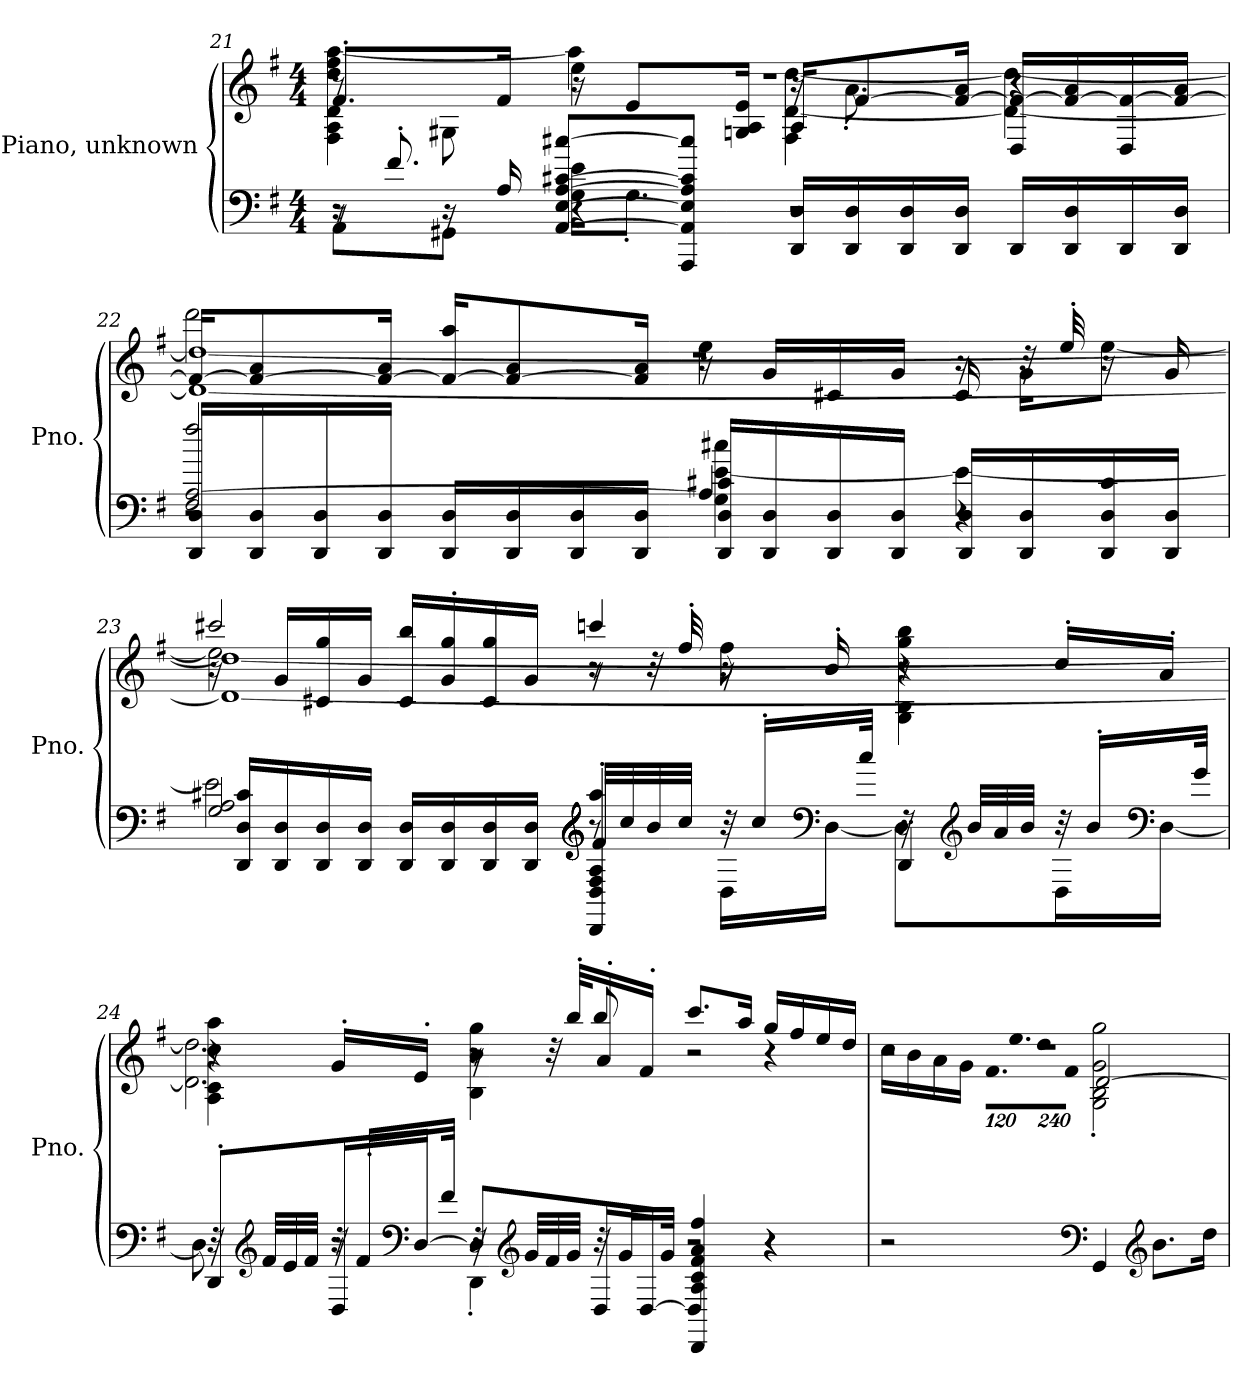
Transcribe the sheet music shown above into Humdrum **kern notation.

**kern	**kern
*part1	*part1
*staff2	*staff1
*I"Piano, unknown	*
*I'Pno.	*
!!LO:LB:g=z
*clefF4	*clefG2
*k[f#]	*k[f#]
*M4/4	*M4/4
=21	=21
*^	*^
*	*^	*	*^
*	*	*	*	*	*^
16r	8AA\L	8r	1r	8r	8.f#'/L	4F#\ 4A\ 4d\ 4dd\ 4ff#\ [4aa\
8.f#'/	.	.	.	.	.	.
.	8GG#X\J	16r	.	8G#X\	.	.
.	.	16A/	.	.	16f#/Jk	.
4r	16G\ 16e\KL	[8AA/ [8E/ [8A/ [8c#X/ [8cc#X/L	.	4ee\	16r	4aa\]
.	8.G'\J	.	.	.	8e/L	.
.	.	8AAA/ 8AA/] 8E/] 8A/] 8c#/] 8cc#/]J	.	.	.	.
.	.	.	.	.	16Gn/ 16A/ 16e/Jk	.
2r	2r	16DD/ 16D/LL	.	16r	16A/KL	4F#\ [4d\ [4dd\
.	.	16DD/ 16D/	.	8.a'\	[8f#/	.
.	.	16DD/ 16D/	.	.	.	.
.	.	16DD/ 16D/JJ	.	.	16f#/_ 16a/Jk	.
.	.	16DD/LL	.	4r	16D/ 16f#/_LL	4d\_ 4dd\_
.	.	16DD/ 16D/	.	.	16f#/_ 16a/	.
.	.	16DD/	.	.	16D/ 16f#/_	.
.	.	16DD/ 16D/JJ	.	.	16f#/_ 16a/JJ	.
!!LO:LB:g=z	!!	!!	!!
=22	=22	=22	=22	=22	=22	=22
2F#/ [2A/ 2ff#/	2r	16DD/ 16D/LL	1r	2ddd\	16f#/KL_	1d_ 1dd_
.	.	16DD/ 16D/	.	.	8f#/_ 8a/	.
.	.	16DD/ 16D/	.	.	.	.
.	.	16DD/ 16D/JJ	.	.	16f#/_ 16a/Jk	.
.	.	16DD/ 16D/LL	.	.	16f#/_ 16aa/KL	.
.	.	16DD/ 16D/	.	.	8f#/_ 8a/	.
.	.	16DD/ 16D/	.	.	.	.
.	.	16DD/ 16D/JJ	.	.	16f#/] 16a/Jk	.
4A/]	4G\ [4e\ 4cc#X\	16DD/ 16D/ 16c#X/LL	.	4ee\	16r	.
.	.	16DD/ 16D/	.	.	16g/LL	.
.	.	16DD/ 16D/	.	.	16c#X/	.
.	.	16DD/ 16D/JJ	.	.	16g/JJ	.
4r	4e\_	16DD/ 16D/LL	.	16r	16c#/	.
.	.	16DD/ 16D/	.	16g\KL	32r	.
.	.	.	.	.	32ee'/	.
.	.	16DD/ 16D/ 16c#/	.	[8ee\J	16r	.
.	.	16DD/ 16D/JJ	.	.	16g/	.
!!LO:LB:g=z	!!	!!	!!
=23	=23	=23	=23	=23	=23	=23
2G/ 2A/	2e\]	16DD/ 16D/ 16c#X/LL	2ccc#X/	2ee\]	16r	1d_ 1dd_
.	.	16DD/ 16D/	.	.	16g/LL	.
.	.	16DD/ 16D/	.	.	16c#X/ 16gg/	.
.	.	16DD/ 16D/JJ	.	.	16g/JJ	.
.	.	16DD/ 16D/LL	.	.	16c#/ 16bb/LL	.
.	.	16DD/ 16D/	.	.	16g/' 16gg/'	.
.	.	16DD/ 16D/	.	.	16c#/ 16gg/	.
.	.	16DD/ 16D/JJ	.	.	16g/JJ	.
*clefG2	*	*	*	*	*	*
4DD/' 4D/' 4F#/' 4A/' 4aa/'	8r	32f#/LLL	4cccn/	8r	16r	.
.	.	32cc/	.	.	.	.
.	.	32b/	.	.	32r	.
.	.	32cc/JJJ	.	.	32ff#'/	.
.	16D\LL	32r	.	8ff#\	16r	.
.	.	16cc'/LL	.	.	.	.
*clefF4	*	*	*	*	*	*
.	[16D\JJ	.	.	.	16b'/	.
.	.	32cc/JJk	.	.	.	.
4DD'/	8D\L]	32r	4r	4G\ 4B\ 4gg\ 4bb\	8r	.
*clefG2	*	*	*	*	*	*
.	.	32b/LLL	.	.	.	.
.	.	32a/	.	.	.	.
.	.	32b/JJJ	.	.	.	.
.	16D\L	32r	.	.	16cc'/LL	.
.	.	16b'/LL	.	.	.	.
*clefF4	*	*	*	*	*	*
.	[16D\JJ	.	.	.	16a'/JJ	.
.	.	32g/JJk	.	.	.	.
!!LO:LB:g=z	!!	!!	!!
=24	=24	=24	=24	=24	=24	=24
8DD'/L	8D\]	32r	4r	4A\ 4c\ 4cc\ 4aa\	8r	2.d\] 2.dd\]
*clefG2	*	*	*	*	*	*
.	.	32f#/LLL	.	.	.	.
.	.	32e/	.	.	.	.
.	.	32f#/JJJ	.	.	.	.
16D/L	8r	32r	.	.	16g'/LL	.
.	.	16f#'/LL	.	.	.	.
*clefF4	*	*	*	*	*	*
[16D/JJ	.	.	.	.	16e'/JJ	.
.	.	32f#/JJk	.	.	.	.
8D/L]	4DD'\	32r	8r	4B\ 4b\ 4gg\	16r	.
*clefG2	*	*	*	*	*	*
.	.	32g/LLL	.	.	.	.
.	.	32f#/	.	.	32r	.
.	.	32g/JJJ	.	.	32bb'/KLL	.
16D/L	.	32r	8bb/	.	16a'/	.
.	.	16g'/LL	.	.	.	.
[16D/JJ	.	.	.	.	16f#'/JJ	.
.	.	32g/JJk	.	.	.	.
4D/]	2r	4DD/ 4A/ 4c/ 4f#/ 4a/ 4ff#/	2r	2r	8.ccc/L	.
.	.	.	.	.	16aa/Jk	.
4r	.	4r	.	.	16gg/LL	4r
.	.	.	.	.	16ff#/	.
.	.	.	.	.	16ee/	.
.	.	.	.	.	16dd/JJ	.
*v	*v	*v	*	*	*	*
*	*	*	*v	*v
=25	=25	=25	=25
2r	1r	16cc\LL	2r
.	.	16b\	.
.	.	16a\	.
.	.	16g\JJ	.
*	*	*Xbrackettup	*
!	!	!LO:N:vis=32.	!
.	.	1920%103f#\LLL	.
!	!	!LO:N:vis=32.	!
.	.	1920%103ee\J	.
!	!	!LO:N:vis=16	!
.	.	1920%137dd\	.
!	!	!LO:N:vis=16	!
.	.	1920%137f#\JJ	.
*clefF4	*	*	*
4GG/	.	2G\' 2B\' 2g\' 2gg\'	[2d/
*clefG2	*	*	*
8.b\L	.	.	.
16dd\Jk	.	.	.
*	*v	*v	*v
=	=
*-	*-
